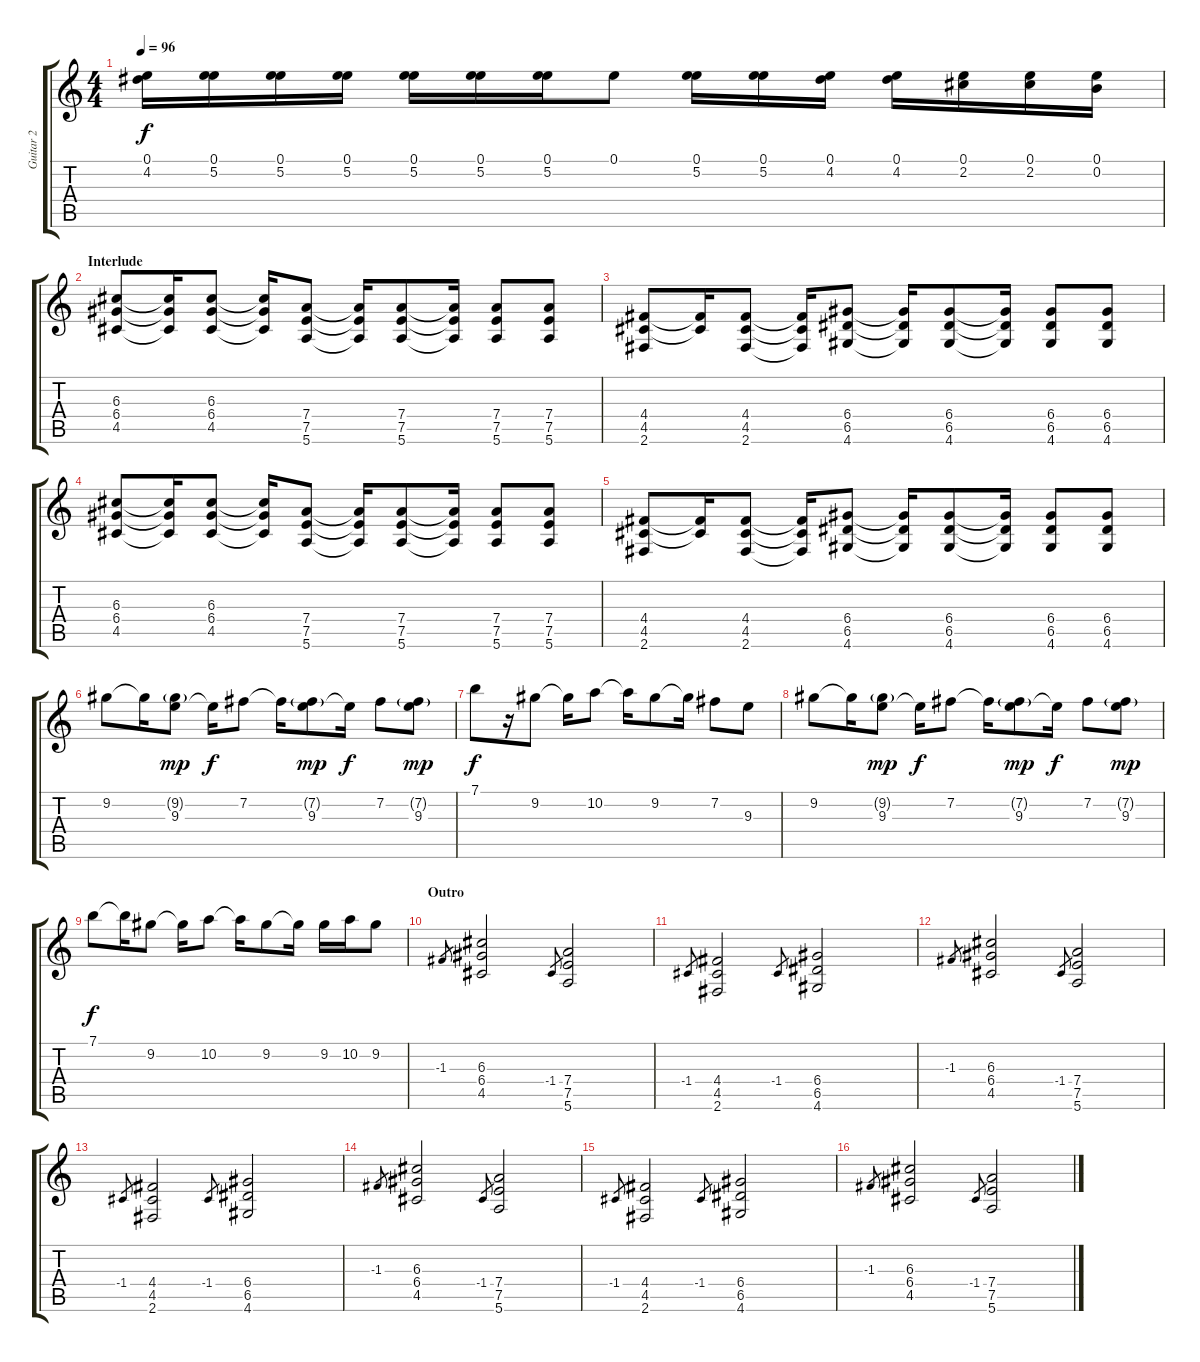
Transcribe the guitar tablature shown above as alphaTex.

\track ("Guitar 2" "Guitar 2") {instrument overdrivenguitar}
\staff {score tabs}
\tuning (E4 B3 G3 D3 A2 E2) {hide}
\ts (4 4)
\tempo 96
\clef g2
\ks c
(0.1 4.2).16{dy f} (0.1 5.2).16 (0.1 5.2).16 (0.1 5.2).16 (0.1 5.2).16 (0.1 5.2).16 (0.1 5.2).16 0.1.8 (0.1 5.2).16 (0.1 5.2).16 (0.1 4.2).16 (0.1 4.2).16 (0.1 2.2).16 (0.1 2.2).16 (0.1 0.2).16 |
\section ("" "Interlude")
(6.3 6.4 4.5).8{instrument electricguitarjazz} (6.3{t} 6.4{t} 4.5{t}).16 (6.3 6.4 4.5).8 (6.3{t} 6.4{t} 4.5{t}).16 (7.4 7.5 5.6).8 (7.4{t} 7.5{t} 5.6{t}).16 (7.4 7.5 5.6).8 (7.4{t} 7.5{t} 5.6{t}).16 (7.4 7.5 5.6).8 (7.4 7.5 5.6).8 |
(4.4 4.5 2.6).8 (4.4{t} 4.5{t}).16 (4.4 4.5 2.6).8 (4.4{t} 4.5{t} 2.6{t}).16 (6.4 6.5 4.6).8 (6.4{t} 6.5{t} 4.6{t}).16 (6.4 6.5 4.6).8 (6.4{t} 6.5{t} 4.6{t}).16 (6.4 6.5 4.6).8 (6.4 6.5 4.6).8 |
(6.3 6.4 4.5).8 (6.3{t} 6.4{t} 4.5{t}).16 (6.3 6.4 4.5).8 (6.3{t} 6.4{t} 4.5{t}).16 (7.4 7.5 5.6).8 (7.4{t} 7.5{t} 5.6{t}).16 (7.4 7.5 5.6).8 (7.4{t} 7.5{t} 5.6{t}).16 (7.4 7.5 5.6).8 (7.4 7.5 5.6).8 |
(4.4 4.5 2.6).8 (4.4{t} 4.5{t}).16 (4.4 4.5 2.6).8 (4.4{t} 4.5{t} 2.6{t}).16 (6.4 6.5 4.6).8 (6.4{t} 6.5{t} 4.6{t}).16 (6.4 6.5 4.6).8 (6.4{t} 6.5{t} 4.6{t}).16 (6.4 6.5 4.6).8 (6.4 6.5 4.6).8 |
9.2.8{volume 15 instrument overdrivenguitar} 9.2{t}.16 (9.2{g} 9.3).8{dy mp} 9.3{t}.16{dy f} 7.2.8 7.2{t}.16 (7.2{g} 9.3).8{dy mp} 9.3{t}.16{dy f} 7.2.8 (7.2{g} 9.3).8{dy mp} |
7.1.8{dy f} r.16 9.2.8 9.2{t}.16 10.2.8 10.2{t}.16 9.2.8 9.2{t}.16 7.2.8 9.3.8 |
9.2.8 9.2{t}.16 (9.2{g} 9.3).8{dy mp} 9.3{t}.16{dy f} 7.2.8 7.2{t}.16 (7.2{g} 9.3).8{dy mp} 9.3{t}.16{dy f} 7.2.8 (7.2{g} 9.3).8{dy mp} |
7.1.8{dy f} 7.1{t}.16 9.2.8 9.2{t}.16 10.2.8 10.2{t}.16 9.2.8 9.2{t}.16 9.2.16 10.2.16 9.2.8 |
\section ("" "Outro")
-1.3.8{gr} (6.3 6.4 4.5).2{volume 16} -1.4.8{gr} (7.4 7.5 5.6).2 |
-1.4.8{gr} (4.4 4.5 2.6).2 -1.4.8{gr} (6.4 6.5 4.6).2 |
-1.3.8{gr} (6.3 6.4 4.5).2 -1.4.8{gr} (7.4 7.5 5.6).2 |
-1.4.8{gr} (4.4 4.5 2.6).2 -1.4.8{gr} (6.4 6.5 4.6).2 |
-1.3.8{gr} (6.3 6.4 4.5).2 -1.4.8{gr} (7.4 7.5 5.6).2 |
-1.4.8{gr} (4.4 4.5 2.6).2 -1.4.8{gr} (6.4 6.5 4.6).2 |
-1.3.8{gr} (6.3 6.4 4.5).2 -1.4.8{gr} (7.4 7.5 5.6).2
